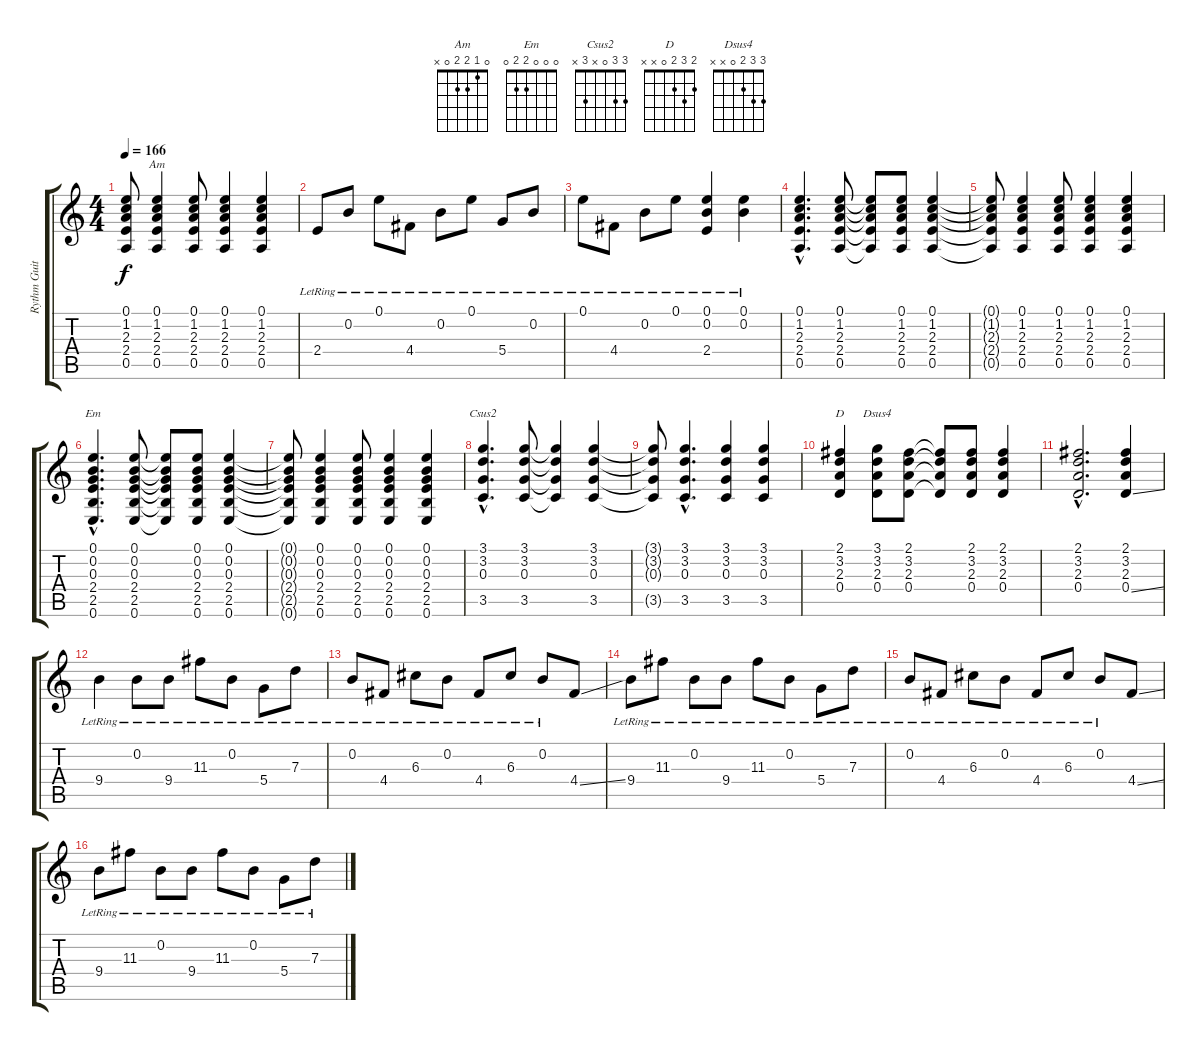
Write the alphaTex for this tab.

\track ("Rythm Guitar" "Rythm Guit") {instrument distortionguitar}
\staff {score tabs}
\tuning (E4 B3 G3 D3 A2 E2) {hide}
\chord ("Am" 0 1 2 2 0 x)
\chord ("Em" 0 0 0 2 2 0)
\chord ("Csus2" 3 3 0 x 3 x)
\chord ("D" 2 3 2 0 x x)
\chord ("Dsus4" 3 3 2 0 x x)
\ts (4 4)
\tempo 166
\clef g2
\ks c
(0.1{t} 1.2{t} 2.3{t} 2.4{t} 0.5{t}).8{dy f} (0.1 1.2 2.3 2.4 0.5).4{ch "Am"} (0.1 1.2 2.3 2.4 0.5).8 (0.1 1.2 2.3 2.4 0.5).4 (0.1 1.2 2.3 2.4 0.5).4 |
2.4{lr}.8 0.2{lr}.8 0.1{lr}.8 4.4{lr}.8 0.2{lr}.8 0.1{lr}.8 5.4{lr}.8 0.2{lr}.8 |
0.1{lr}.8 4.4{lr}.8 0.2{lr}.8 0.1{lr}.8 (0.1{lr} 0.2{lr} 2.4{lr}).4 (0.1{lr} 0.2{lr}).4 |
(0.1{hac} 1.2{hac} 2.3{hac} 2.4{hac} 0.5{hac}).4{d} (0.1 1.2 2.3 2.4 0.5).8 (0.1{t} 1.2{t} 2.3{t} 2.4{t} 0.5{t}).8 (0.1 1.2 2.3 2.4 0.5).8 (0.1 1.2 2.3 2.4 0.5).4 |
(0.1{t} 1.2{t} 2.3{t} 2.4{t} 0.5{t}).8 (0.1 1.2 2.3 2.4 0.5).4 (0.1 1.2 2.3 2.4 0.5).8 (0.1 1.2 2.3 2.4 0.5).4 (0.1 1.2 2.3 2.4 0.5).4 |
(0.1{hac} 0.2{hac} 0.3{hac} 2.4{hac} 2.5{hac} 0.6{hac}).4{d ch "Em"} (0.1 0.2 0.3 2.4 2.5 0.6).8 (0.1{t} 0.2{t} 0.3{t} 2.4{t} 2.5{t} 0.6{t}).8 (0.1 0.2 0.3 2.4 2.5 0.6).8 (0.1 0.2 0.3 2.4 2.5 0.6).4 |
(0.1{t} 0.2{t} 0.3{t} 2.4{t} 2.5{t} 0.6{t}).8 (0.1 0.2 0.3 2.4 2.5 0.6).4 (0.1 0.2 0.3 2.4 2.5 0.6).8 (0.1 0.2 0.3 2.4 2.5 0.6).4 (0.1 0.2 0.3 2.4 2.5 0.6).4 |
(3.1{hac} 3.2{hac} 0.3{hac} 3.5{hac}).4{d ch "Csus2"} (3.1 3.2 0.3 3.5).8 (3.1{t} 3.2{t} 0.3{t} 3.5{t}).4 (3.1 3.2 0.3 3.5).4 |
(3.1{t} 3.2{t} 0.3{t} 3.5{t}).8 (3.1{hac} 3.2{hac} 0.3{hac} 3.5{hac}).4{d} (3.1 3.2 0.3 3.5).4 (3.1 3.2 0.3 3.5).4 |
(2.1 3.2 2.3 0.4).4{ch "D"} (3.1 3.2 2.3 0.4).8{ch "Dsus4"} (2.1 3.2 2.3 0.4).8 (2.1{t} 3.2{t} 2.3{t} 0.4{t}).8 (2.1 3.2 2.3 0.4).8 (2.1 3.2 2.3 0.4).4 |
(2.1{hac} 3.2{hac} 2.3{hac} 0.4{hac}).2{d} (2.1 3.2 2.3 0.4{ss}).4 |
9.4{lr}.4 0.2{lr}.8 9.4{lr}.8 11.3{lr}.8 0.2{lr}.8 5.4{lr}.8 7.3{lr}.8 |
0.2{lr}.8 4.4{lr}.8 6.3{lr}.8 0.2{lr}.8 4.4{lr}.8 6.3{lr}.8 0.2{lr}.8 4.4{ss}.8 |
9.4{lr}.8 11.3{lr}.8 0.2{lr}.8 9.4{lr}.8 11.3{lr}.8 0.2{lr}.8 5.4{lr}.8 7.3{lr}.8 |
0.2{lr}.8 4.4{lr}.8 6.3{lr}.8 0.2{lr}.8 4.4{lr}.8 6.3{lr}.8 0.2{lr}.8 4.4{ss}.8 |
9.4{lr}.8 11.3{lr}.8 0.2{lr}.8 9.4{lr}.8 11.3{lr}.8 0.2{lr}.8 5.4{lr}.8 7.3{lr}.8
